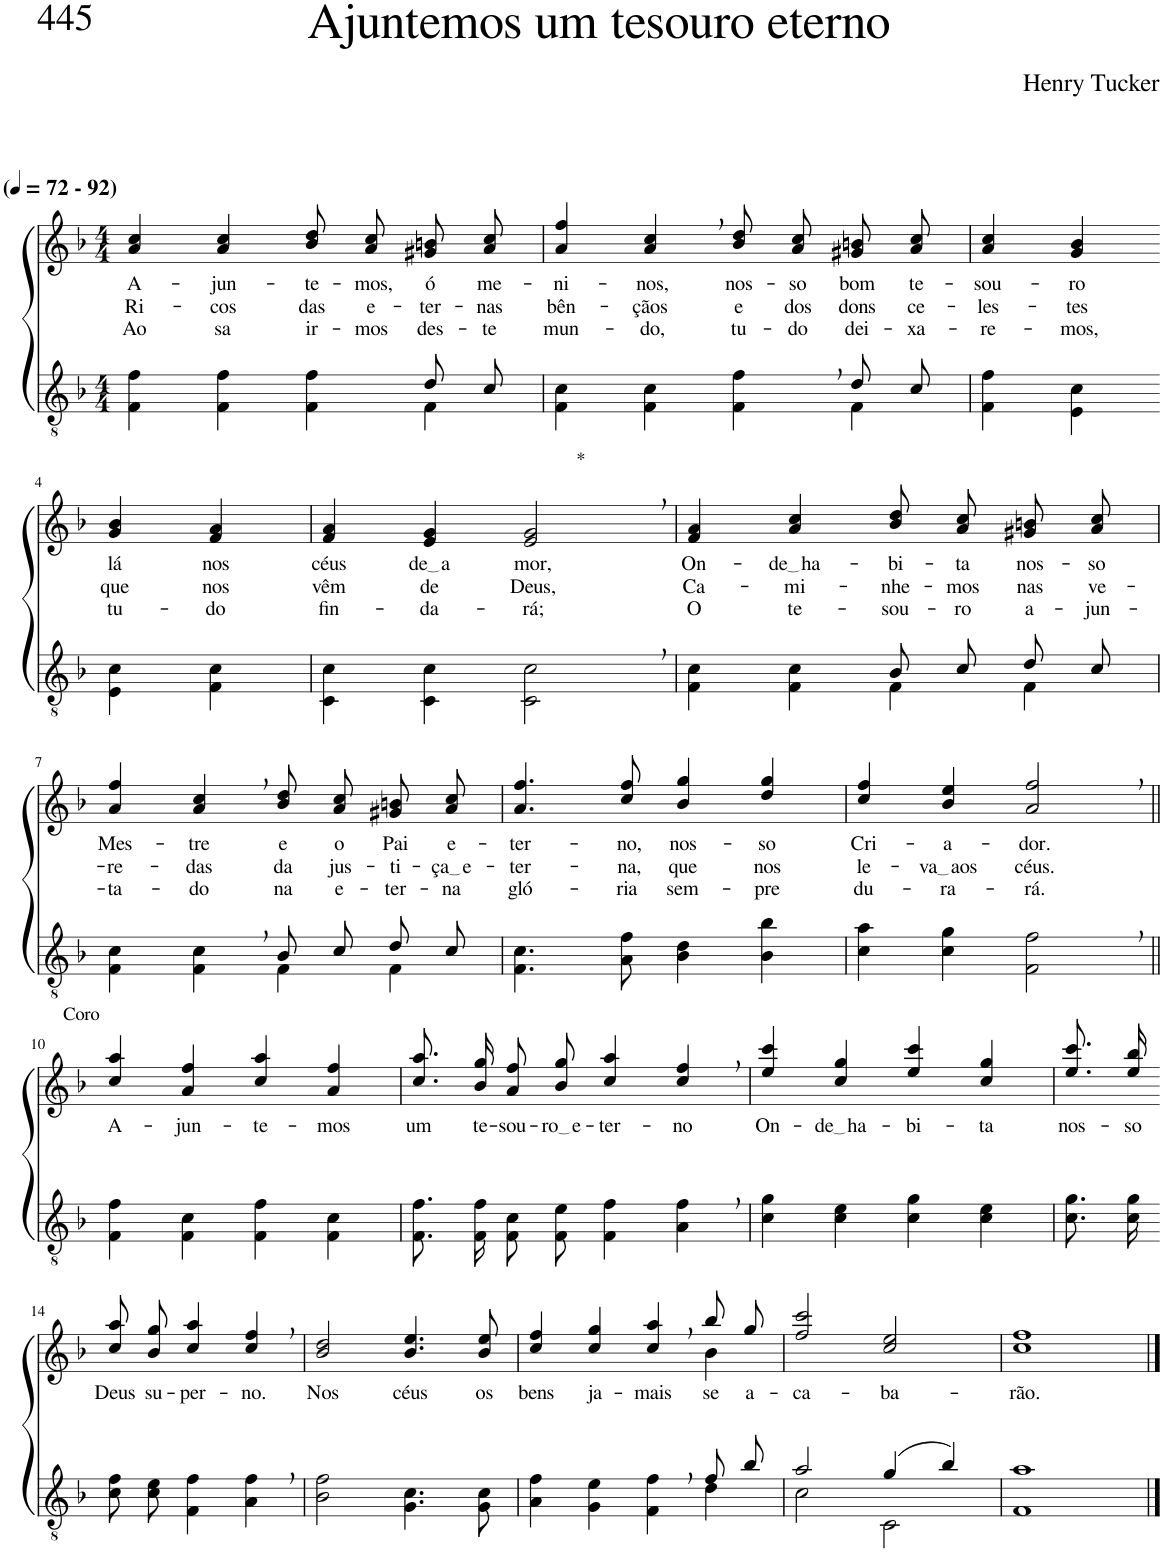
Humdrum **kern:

**kern	**kern	**text	**text	**text
*part2	*part1	*part1	*part1	*part1
*staff2	*staff1	*staff1	*staff1	*staff1
*I"Parte III e IV	*I"Parte I e II	*	*	*
*clefGv2	*clefG2	*	*	*
*Trd4c7	*Trd4c7	*	*	*
*k[b-]	*k[b-]	*	*	*
*M4/4	*M4/4	*	*	*
*MM72	*MM72	*	*	*
=1	=1	=1	=1	=1
*^	*	*	*	*
!	!	!LO:TX:a:B:t=(	!	!	!
!	!	!LO:TX:a:B:t=- 92)	!	!	!
!	!	!	!LO:LY:b	!LO:LY:b	!LO:LY:b
2.ryy	4F\ 4f\	4a/ 4cc/	A-	Ri-	Ao
!	!	!	!LO:LY:b	!LO:LY:b	!LO:LY:b
.	4F\ 4f\	4a/ 4cc/	-jun-	-cos	sa
!	!	!	!LO:LY:b	!LO:LY:b	!LO:LY:b
.	4F\ 4f\	8b-\ 8dd\L	-te-	das	ir-
!	!	!	!LO:LY:b	!LO:LY:b	!LO:LY:b
.	.	8a\ 8cc\J	-mos,	e-	-mos
!	!	!	!LO:LY:b	!LO:LY:b	!LO:LY:b
8d/L	4F\	8g#X/ 8bn/L	ó	-ter-	des-
!	!	!	!LO:LY:b	!LO:LY:b	!LO:LY:b
8c/J	.	8a/ 8cc/J	me-	-nas	-te
=2	=2	=2	=2	=2	=2
!	!	!	!LO:LY:b	!LO:LY:b	!LO:LY:b
2.ryy	4F\ 4c\	4a/ 4ff/	-ni-	bên-	mun-
!	!	!	!LO:LY:b	!LO:LY:b	!LO:LY:b
.	4F\ 4c\	4a/, 4cc/,	-nos,	-çãos	-do,
!	!	!	!LO:LY:b	!LO:LY:b	!LO:LY:b
.	4F\ 4f\	8b-\ 8dd\L	nos-	e	tu-
!	!	!	!LO:LY:b	!LO:LY:b	!LO:LY:b
.	.	8a\ 8cc\J	-so	dos	-do
!	!	!	!LO:LY:b	!LO:LY:b	!LO:LY:b
8d/L	4F\	8g#X/ 8bn/L	bom	dons	dei-
!	!	!	!LO:LY:b	!LO:LY:b	!LO:LY:b
8c/J	.	8a/ 8cc/J	te-	ce-	-xa-
*v	*v	*	*	*	*
=3	=3	=3	=3	=3
!	!	!LO:LY:b	!LO:LY:b	!LO:LY:b
4F\ 4f\	4a/ 4cc/	-sou-	-les-	-re-
!	!	!LO:LY:b	!LO:LY:b	!LO:LY:b
4E\ 4c\	4g/ 4b-/	-ro	-tes	-mos,
!!LO:LB:g=z
=4-	=4-	=4-	=4-	=4-
!	!	!LO:LY:b	!LO:LY:b	!LO:LY:b
4E\ 4c\	4g/ 4b-/	lá	que	tu-
!	!	!LO:LY:b	!LO:LY:b	!LO:LY:b
4F\ 4c\	4f/ 4a/	nos	nos	-do
=5	=5	=5	=5	=5
!	!	!LO:LY:b	!LO:LY:b	!LO:LY:b
4C\ 4c\	4f/ 4a/	céus	vêm	fin-
!	!	!LO:LY:b	!LO:LY:b	!LO:LY:b
4C\ 4c\	4e/ 4g/	de a	de	-da-
!	!LO:TX:a:t=*	!	!	!
!	!	!LO:LY:b	!LO:LY:b	!LO:LY:b
2C\, 2c\,	2e/, 2g/,	mor,	Deus,	-rá;
=6	=6	=6	=6	=6
*^	*	*	*	*
!	!	!	!LO:LY:b	!LO:LY:b	!LO:LY:b
2ryy	4F\ 4c\	4f/ 4a/	On-	Ca-	O
!	!	!	!LO:LY:b	!LO:LY:b	!LO:LY:b
.	4F\ 4c\	4a/ 4cc/	de ha	-mi-	te-
!	!	!	!LO:LY:b	!LO:LY:b	!LO:LY:b
8B-/L	4F\	8b-\ 8dd\L	-bi-	-nhe-	-sou-
!	!	!	!LO:LY:b	!LO:LY:b	!LO:LY:b
8c/J	.	8a\ 8cc\J	-ta	-mos	-ro
!	!	!	!LO:LY:b	!LO:LY:b	!LO:LY:b
8d/L	4F\	8g#X/ 8bn/L	nos-	nas	a-
!	!	!	!LO:LY:b	!LO:LY:b	!LO:LY:b
8c/J	.	8a/ 8cc/J	-so	ve-	-jun-
!!LO:LB:g=z
=7	=7	=7	=7	=7	=7
!	!	!	!LO:LY:b	!LO:LY:b	!LO:LY:b
2ryy	4F\ 4c\	4a/ 4ff/	Mes-	-re-	-ta-
!	!	!	!LO:LY:b	!LO:LY:b	!LO:LY:b
.	4F\ 4c\	4a/, 4cc/,	-tre	-das	-do
!	!	!	!LO:LY:b	!LO:LY:b	!LO:LY:b
8B-/L	4F\	8b-\ 8dd\L	e	da	na
!	!	!	!LO:LY:b	!LO:LY:b	!LO:LY:b
8c/J	.	8a\ 8cc\J	o	jus-	e-
!	!	!	!LO:LY:b	!LO:LY:b	!LO:LY:b
8d/L	4F\	8g#X/ 8bn/L	Pai	-ti-	-ter-
!	!	!	!LO:LY:b	!LO:LY:b	!LO:LY:b
8c/J	.	8a/ 8cc/J	e-	ça e	-na
*v	*v	*	*	*	*
=8	=8	=8	=8	=8
!	!	!LO:LY:b	!LO:LY:b	!LO:LY:b
4.F\ 4.c\	4.a/ 4.ff/	-ter-	-ter-	gló-
!	!	!LO:LY:b	!LO:LY:b	!LO:LY:b
8A\ 8f\	8cc/ 8ff/	-no,	-na,	-ria
!	!	!LO:LY:b	!LO:LY:b	!LO:LY:b
4B-\ 4d\	4b-/ 4gg/	nos-	que	sem-
!	!	!LO:LY:b	!LO:LY:b	!LO:LY:b
4B-\ 4b-\	4dd/ 4gg/	-so	nos	-pre
=9	=9	=9	=9	=9
!	!	!LO:LY:b	!LO:LY:b	!LO:LY:b
4c\ 4a\	4cc/ 4ff/	Cri-	le-	du-
!	!	!LO:LY:b	!LO:LY:b	!LO:LY:b
4c\ 4g\	4b-/ 4ee/	-a-	va aos	-ra-
!	!	!LO:LY:b	!LO:LY:b	!LO:LY:b
2F\, 2f\,	2a/, 2ff/,	-dor.	céus.	-rá.
!!LO:LB:g=z
=10||	=10||	=10||	=10||	=10||
!	!LO:TX:a:t=Coro	!	!	!
!	!	!LO:LY:b	!	!
4F\ 4f\	4cc/ 4aa/	A-	.	.
!	!	!LO:LY:b	!	!
4F\ 4c\	4a/ 4ff/	-jun-	.	.
!	!	!LO:LY:b	!	!
4F\ 4f\	4cc/ 4aa/	-te-	.	.
!	!	!LO:LY:b	!	!
4F\ 4c\	4a/ 4ff/	-mos	.	.
=11	=11	=11	=11	=11
!	!	!LO:LY:b	!	!
8.F\ 8.f\L	8.cc\ 8.aa\L	um	.	.
!	!	!LO:LY:b	!	!
16F\ 16f\Jk	16b-\ 16gg\Jk	te-	.	.
!	!	!LO:LY:b	!	!
8F\ 8c\L	8a\ 8ff\L	-sou-	.	.
!	!	!LO:LY:b	!	!
8F\ 8e\J	8b-\ 8gg\J	ro e	.	.
!	!	!LO:LY:b	!	!
4F\ 4f\	4cc/ 4aa/	-ter-	.	.
!	!	!LO:LY:b	!	!
4A\, 4f\,	4cc/, 4ff/,	-no	.	.
=12	=12	=12	=12	=12
!	!	!LO:LY:b	!	!
4c\ 4g\	4ee/ 4ccc/	On-	.	.
!	!	!LO:LY:b	!	!
4c\ 4e\	4cc/ 4gg/	de ha	.	.
!	!	!LO:LY:b	!	!
4c\ 4g\	4ee/ 4ccc/	-bi-	.	.
!	!	!LO:LY:b	!	!
4c\ 4e\	4cc/ 4gg/	-ta	.	.
=13	=13	=13	=13	=13
!	!	!LO:LY:b	!	!
8.c\ 8.g\L	8.ee\ 8.ccc\L	nos-	.	.
!	!	!LO:LY:b	!	!
16c\ 16g\Jk	16ee\ 16bb-\Jk	-so	.	.
!!LO:LB:g=z
=14-	=14-	=14-	=14-	=14-
!	!	!LO:LY:b	!	!
8c\ 8f\L	8cc\ 8aa\L	Deus	.	.
!	!	!LO:LY:b	!	!
8c\ 8e\J	8b-\ 8gg\J	su-	.	.
!	!	!LO:LY:b	!	!
4F\ 4f\	4cc/ 4aa/	-per-	.	.
!	!	!LO:LY:b	!	!
4A\, 4f\,	4cc/, 4ff/,	-no.	.	.
=15	=15	=15	=15	=15
!	!	!LO:LY:b	!	!
2B-\ 2f\	2b-/ 2dd/	Nos	.	.
!	!	!LO:LY:b	!	!
4.G\ 4.c\	4.b-/ 4.ee/	céus	.	.
!	!	!LO:LY:b	!	!
8G\ 8c\	8b-/ 8ee/	os	.	.
=16	=16	=16	=16	=16
*^	*	*	*	*
!	!	!	!LO:LY:b	!	!
*	*	*^	*	*	*
2.ryy	4A\ 4f\	4cc/ 4ff/	2.ryy	bens	.	.
!	!	!	!	!LO:LY:b	!	!
.	4G\ 4e\	4cc/ 4gg/	.	ja-	.	.
!	!	!	!	!LO:LY:b	!	!
.	4F\ 4f\	4cc/, 4aa/,	.	-mais	.	.
!	!	!	!	!LO:LY:b	!	!
8f/L	4d\	8bb-/L	4b-\	se	.	.
!	!	!	!	!LO:LY:b	!	!
8b-/J	.	8gg/J	.	a-	.	.
*	*	*v	*v	*	*	*
=17	=17	=17	=17	=17	=17
!	!	!	!LO:LY:b	!	!
2a/	2c\	2ff/ 2ccc/	-ca-	.	.
!	!	!	!LO:LY:b	!	!
(4g/	2C\	2cc/ 2ee/	-ba-	.	.
4b-/)	.	.	.	.	.
*v	*v	*	*	*	*
=18	=18	=18	=18	=18
!	!	!LO:LY:b	!	!
1F 1a	1cc 1ff	-rão.	.	.
==	==	==	==	==
*-	*-	*-	*-	*-
